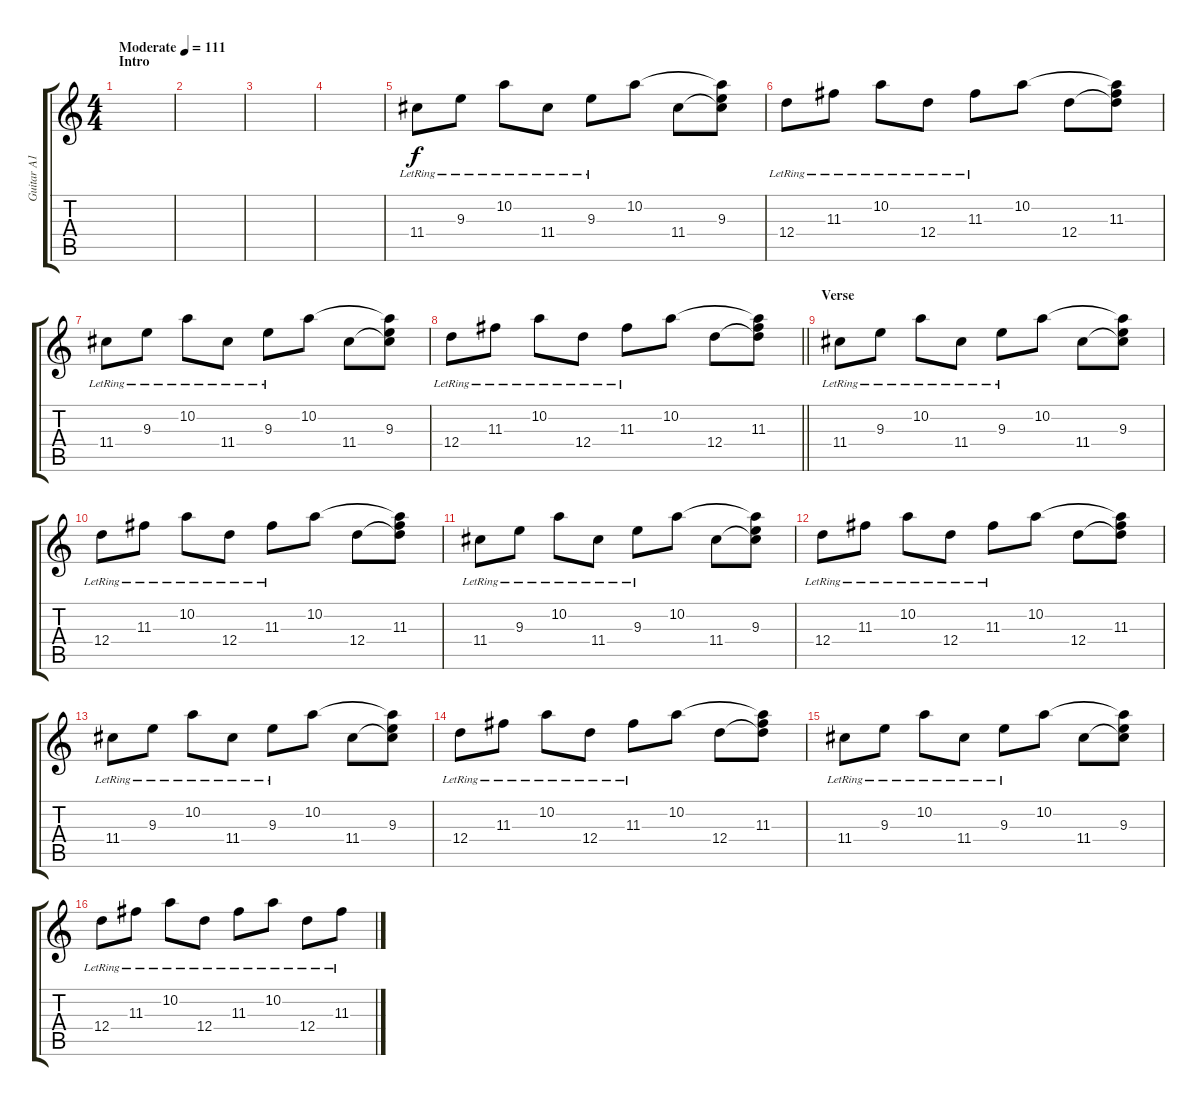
\track ("Guitar A1 RSE" "Guitar A1 ") {instrument acousticguitarsteel}
\staff {score tabs}
\tuning (E4 B3 G3 D3 A2 E2) {hide}
\ts (4 4)
\section ("" "Intro")
\tempo (111 "Moderate")
\clef g2
\ks c
|
|
|
|
11.4{lr}.8 9.3{lr}.8 10.2{lr}.8 11.4{lr}.8 9.3{lr}.8 10.2.8 11.4.8 (10.2{t} 9.3 11.4{t}).8 |
12.4{lr}.8 11.3{lr}.8 10.2{lr}.8 12.4{lr}.8 11.3{lr}.8 10.2.8 12.4.8 (10.2{t} 11.3 12.4{t}).8 |
11.4{lr}.8 9.3{lr}.8 10.2{lr}.8 11.4{lr}.8 9.3{lr}.8 10.2.8 11.4.8 (10.2{t} 9.3 11.4{t}).8 |
\barLineRight lightlight
12.4{lr}.8 11.3{lr}.8 10.2{lr}.8 12.4{lr}.8 11.3{lr}.8 10.2.8 12.4.8 (10.2{t} 11.3 12.4{t}).8 |
\section ("" "Verse")
11.4{lr}.8 9.3{lr}.8 10.2{lr}.8 11.4{lr}.8 9.3{lr}.8 10.2.8 11.4.8 (10.2{t} 9.3 11.4{t}).8 |
12.4{lr}.8 11.3{lr}.8 10.2{lr}.8 12.4{lr}.8 11.3{lr}.8 10.2.8 12.4.8 (10.2{t} 11.3 12.4{t}).8 |
11.4{lr}.8 9.3{lr}.8 10.2{lr}.8 11.4{lr}.8 9.3{lr}.8 10.2.8 11.4.8 (10.2{t} 9.3 11.4{t}).8 |
12.4{lr}.8 11.3{lr}.8 10.2{lr}.8 12.4{lr}.8 11.3{lr}.8 10.2.8 12.4.8 (10.2{t} 11.3 12.4{t}).8 |
11.4{lr}.8 9.3{lr}.8 10.2{lr}.8 11.4{lr}.8 9.3{lr}.8 10.2.8 11.4.8 (10.2{t} 9.3 11.4{t}).8 |
12.4{lr}.8 11.3{lr}.8 10.2{lr}.8 12.4{lr}.8 11.3{lr}.8 10.2.8 12.4.8 (10.2{t} 11.3 12.4{t}).8 |
11.4{lr}.8 9.3{lr}.8 10.2{lr}.8 11.4{lr}.8 9.3{lr}.8 10.2.8 11.4.8 (10.2{t} 9.3 11.4{t}).8 |
12.4{lr}.8 11.3{lr}.8 10.2{lr}.8 12.4{lr}.8 11.3{lr}.8 10.2{lr}.8 12.4{lr}.8 11.3{lr}.8
